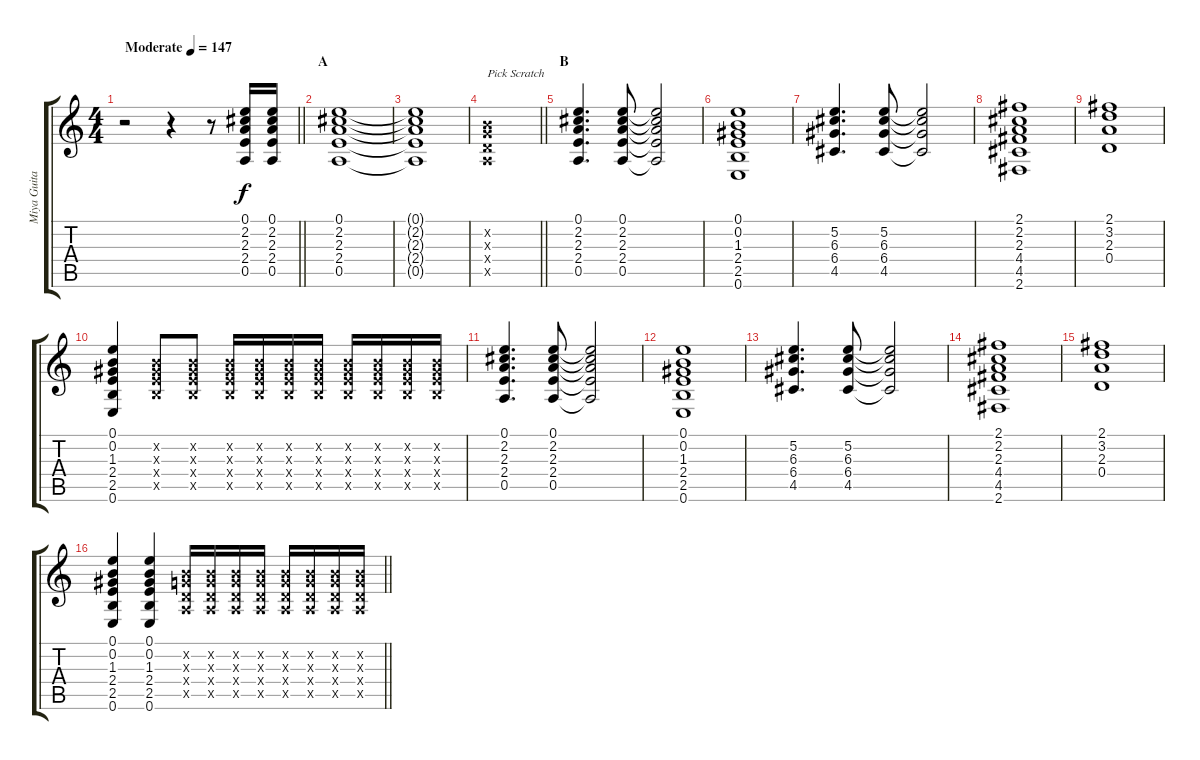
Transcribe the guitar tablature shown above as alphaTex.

\track ("Miya Guitar II" "Miya Guita") {instrument distortionguitar}
\staff {score tabs}
\tuning (E4 B3 G3 D3 A2 E2) {hide}
\ts (4 4)
\tempo (147 "Moderate")
\clef g2
\barLineRight lightlight
\ks c
r.2{dy f instrument distortionguitar} r.4 r.8 (0.1 2.2 2.3 2.4 0.5).16 (0.1 2.2 2.3 2.4 0.5).16 |
\section ("" "A")
(0.1 2.2 2.3 2.4 0.5).1 |
(0.1{t} 2.2{t} 2.3{t} 2.4{t} 0.5{t}).1 |
\barLineRight lightlight
(0.2{x} 0.3{x} 0.4{x} 0.5{x}).1{txt "Pick Scratch"} |
\section ("" "B")
(0.1 2.2 2.3 2.4 0.5).4{d} (0.1 2.2 2.3 2.4 0.5).8 (0.1{t} 2.2{t} 2.3{t} 2.4{t} 0.5{t}).2 |
(0.1 0.2 1.3 2.4 2.5 0.6).1 |
(5.2 6.3 6.4 4.5).4{d} (5.2 6.3 6.4 4.5).8 (5.2{t} 6.3{t} 6.4{t} 4.5{t}).2 |
(2.1 2.2 2.3 4.4 4.5 2.6).1 |
(2.1 3.2 2.3 0.4).1 |
(0.1 0.2 1.3 2.4 2.5 0.6).4 (0.2{x} 1.3{x} 2.4{x} 2.5{x}).8 (0.2{x} 1.3{x} 2.4{x} 2.5{x}).8 (0.2{x} 1.3{x} 2.4{x} 2.5{x}).16 (0.2{x} 1.3{x} 2.4{x} 2.5{x}).16 (0.2{x} 1.3{x} 2.4{x} 2.5{x}).16 (0.2{x} 1.3{x} 2.4{x} 2.5{x}).16 (0.2{x} 1.3{x} 2.4{x} 2.5{x}).16 (0.2{x} 1.3{x} 2.4{x} 2.5{x}).16 (0.2{x} 1.3{x} 2.4{x} 2.5{x}).16 (0.2{x} 1.3{x} 2.4{x} 2.5{x}).16 |
(0.1 2.2 2.3 2.4 0.5).4{d} (0.1 2.2 2.3 2.4 0.5).8 (0.1{t} 2.2{t} 2.3{t} 2.4{t} 0.5{t}).2 |
(0.1 0.2 1.3 2.4 2.5 0.6).1 |
(5.2 6.3 6.4 4.5).4{d} (5.2 6.3 6.4 4.5).8 (5.2{t} 6.3{t} 6.4{t} 4.5{t}).2 |
(2.1 2.2 2.3 4.4 4.5 2.6).1 |
(2.1 3.2 2.3 0.4).1 |
\barLineRight lightlight
(0.1 0.2 1.3 2.4 2.5 0.6).4 (0.1 0.2 1.3 2.4 2.5 0.6).4 (0.2{x} 0.3{x} 0.4{x} 0.5{x}).16 (0.2{x} 0.3{x} 0.4{x} 0.5{x}).16 (0.2{x} 0.3{x} 0.4{x} 0.5{x}).16 (0.2{x} 0.3{x} 0.4{x} 0.5{x}).16 (0.2{x} 0.3{x} 0.4{x} 0.5{x}).16 (0.2{x} 0.3{x} 0.4{x} 0.5{x}).16 (0.2{x} 0.3{x} 0.4{x} 0.5{x}).16 (0.2{x} 0.3{x} 0.4{x} 0.5{x}).16
